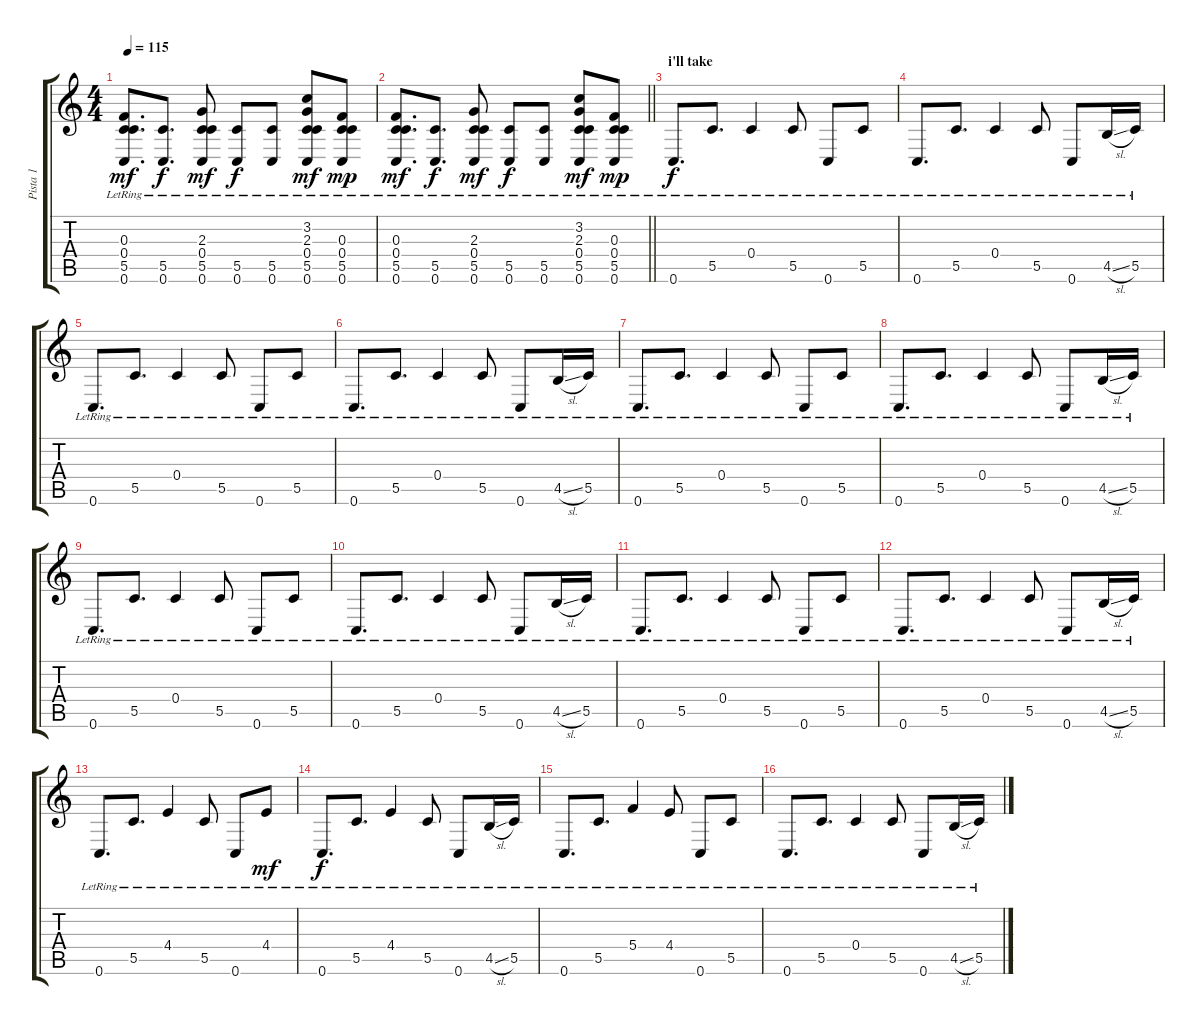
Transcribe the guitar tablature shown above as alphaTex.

\track ("Pista 1" "Pista 1") {instrument acousticguitarsteel}
\staff {score tabs}
\tuning (D4 A3 F3 C3 G2 C2) {hide}
\ts (4 4)
\tempo 115
\clef g2
\ks c
(0.3{lr} 0.4{lr} 5.5{lr} 0.6{lr}).8{d dy mf} (5.5{lr} 0.6{lr}).8{d dy f} (2.3{lr} 0.4{lr} 5.5{lr} 0.6{lr}).8{dy mf} (5.5{lr} 0.6{lr}).8{dy f} (5.5{lr} 0.6{lr}).8 (3.2{lr} 2.3{lr} 0.4{lr} 5.5{lr} 0.6{lr}).8{dy mf} (0.3{lr} 0.4{lr} 5.5{lr} 0.6{lr}).8{dy mp} |
\barLineRight lightlight
(0.3{lr} 0.4{lr} 5.5{lr} 0.6{lr}).8{d dy mf} (5.5{lr} 0.6{lr}).8{d dy f} (2.3{lr} 0.4{lr} 5.5{lr} 0.6{lr}).8{dy mf} (5.5{lr} 0.6{lr}).8{dy f} (5.5{lr} 0.6{lr}).8 (3.2{lr} 2.3{lr} 0.4{lr} 5.5{lr} 0.6{lr}).8{dy mf} (0.3{lr} 0.4{lr} 5.5{lr} 0.6{lr}).8{dy mp} |
\section ("" "i'll take")
0.6{lr}.8{d dy f} 5.5{lr}.8{d} 0.4{lr}.4 5.5{lr}.8 0.6{lr}.8 5.5{lr}.8 |
0.6{lr}.8{d} 5.5{lr}.8{d} 0.4{lr}.4 5.5{lr}.8 0.6{lr}.8 4.5{sl lr}.16 5.5{lr}.16 |
0.6{lr}.8{d} 5.5{lr}.8{d} 0.4{lr}.4 5.5{lr}.8 0.6{lr}.8 5.5{lr}.8 |
0.6{lr}.8{d} 5.5{lr}.8{d} 0.4{lr}.4 5.5{lr}.8 0.6{lr}.8 4.5{sl lr}.16 5.5{lr}.16 |
0.6{lr}.8{d} 5.5{lr}.8{d} 0.4{lr}.4 5.5{lr}.8 0.6{lr}.8 5.5{lr}.8 |
0.6{lr}.8{d} 5.5{lr}.8{d} 0.4{lr}.4 5.5{lr}.8 0.6{lr}.8 4.5{sl lr}.16 5.5{lr}.16 |
0.6{lr}.8{d} 5.5{lr}.8{d} 0.4{lr}.4 5.5{lr}.8 0.6{lr}.8 5.5{lr}.8 |
0.6{lr}.8{d} 5.5{lr}.8{d} 0.4{lr}.4 5.5{lr}.8 0.6{lr}.8 4.5{sl lr}.16 5.5{lr}.16 |
0.6{lr}.8{d} 5.5{lr}.8{d} 0.4{lr}.4 5.5{lr}.8 0.6{lr}.8 5.5{lr}.8 |
0.6{lr}.8{d} 5.5{lr}.8{d} 0.4{lr}.4 5.5{lr}.8 0.6{lr}.8 4.5{sl lr}.16 5.5{lr}.16 |
0.6{lr}.8{d} 5.5{lr}.8{d} 4.4{lr}.4 5.5{lr}.8 0.6{lr}.8 4.4{lr}.8{dy mf} |
0.6{lr}.8{d dy f} 5.5{lr}.8{d} 4.4{lr}.4 5.5{lr}.8 0.6{lr}.8 4.5{sl lr}.16 5.5{lr}.16 |
0.6{lr}.8{d} 5.5{lr}.8{d} 5.4{lr}.4 4.4{lr}.8 0.6{lr}.8 5.5{lr}.8 |
0.6{lr}.8{d} 5.5{lr}.8{d} 0.4{lr}.4 5.5{lr}.8 0.6{lr}.8 4.5{sl lr}.16 5.5{lr}.16
